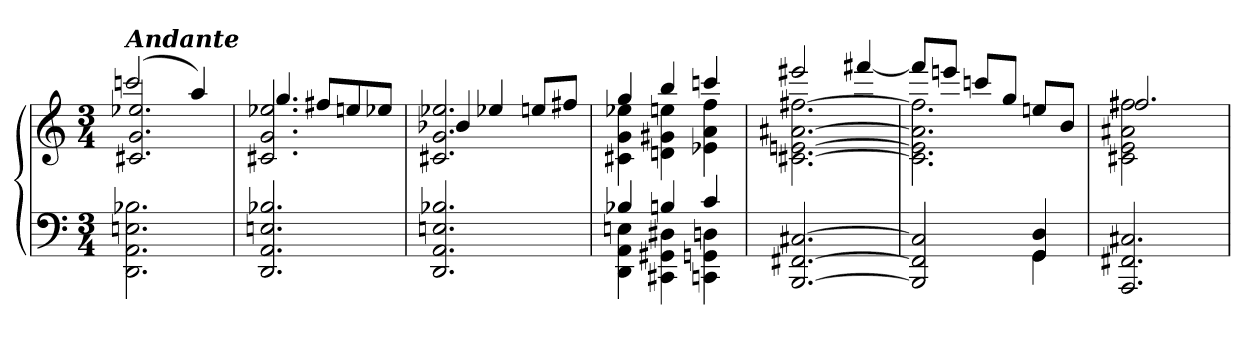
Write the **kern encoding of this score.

**kern	**kern
*part1	*part1
*staff2	*staff1
*clefF4	*clefG2
*k[]	*k[]
*C:	*C:
*M3/4	*M3/4
=1	=1
*^	*^
!	!	!LO:TX:a:Bi:t=Andante	!
2.DDi\ 2.AAi\ 2.Eni\ 2.B-Xi\	2.ryy	(>2cccni/	2.c#Xi/ 2.gi/ 2.ee-Xi/
.	.	4aai/)	.
=2	=2	=2	=2
2.DDi/ 2.AAi/ 2.Eni/ 2.B-Xi/	2.ryy	2.c#Xi/ 2.gi/ 2.ee-Xi/	4.ggi/
.	.	.	8ff#Xi/L
.	.	.	8eeni/
.	.	.	8ee-Xi/J
=3	=3	=3	=3
2.DDi/ 2.AAi/ 2.Eni/ 2.B-Xi/	2.ryy	2.c#Xi/ 2.gi/ 2.ee-Xi/	4b-Xi/
.	.	.	4ee-Xi/
.	.	.	8eeni/L
.	.	.	8ff#Xi/J
=4	=4	=4	=4
*	*^	*	*
4DDi\ 4AAi\ 4Eni\	2.ryy	4B-Xi/	4c#Xi\ 4gi\ 4ee-Xi\	4ggi/
4CC#Xi\ 4GG#Xi\ 4D#Xi\	.	4Bni/	4dni\ 4g#Xi\ 4eeni\	4bbi/
4CCni\ 4GGni\ 4Dni\	.	4ci/	4e-Xi\ 4ai\ 4ffi\	4cccni/
*	*v	*v	*	*
=5	=5	=5	=5
[2.BBBi/ [2.FF#Xi/ [2.C#Xi/	2.ryy	[2.c#Xi\ [2.eni\ [2.a#Xi\ [2.ff#Xi\	2eee#Xi/
.	.	.	[4fff#Xi/
=6	=6	=6	=6
*	*^	*	*
2BBBi]/ 2FF#i]/ 2C#i]/	2.ryy	2ryy	2.c#i]\ 2.ei]\ 2.a#i]\ 2.ff#i]\	8fff#i/L]
.	.	.	.	8eeeni/J
.	.	.	.	8cccni/L
.	.	.	.	8ggi/J
4GGi/ 4Di/	.	4GGi\	.	8eeni/L
.	.	.	.	8bi/J
*	*v	*v	*	*
=7	=7	=7	=7
2.AAAi/ 2.FF#Xi/ 2.C#Xi/	2.ryy	2c#Xi\ 2ei\ 2a#Xi\ 2ff#Xi\	2.ff#i/
.	.	4ryy	.
*v	*v	*	*
*	*v	*v
=	=
*-	*-
